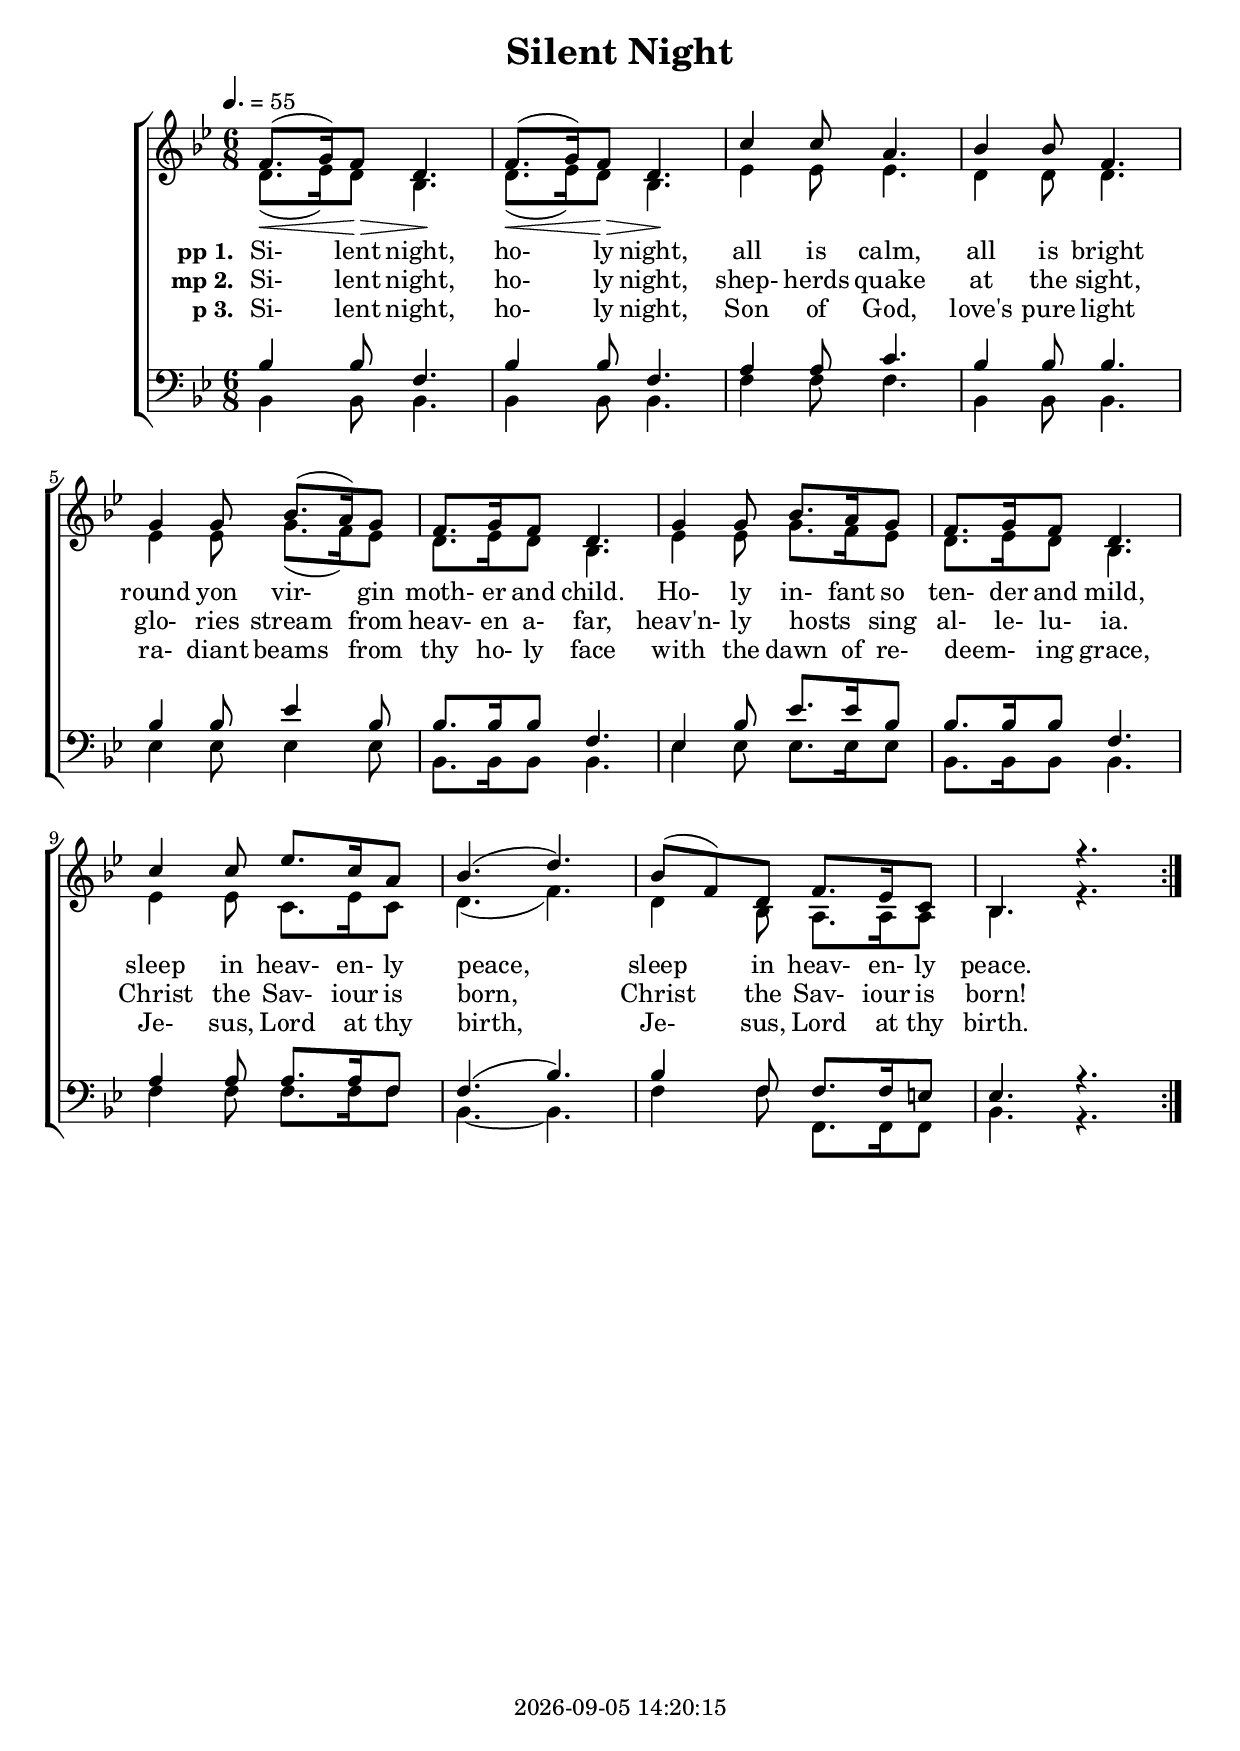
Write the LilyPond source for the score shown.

\version "2.13.53"

today = #(strftime "%Y-%m-%d %H:%M:%S" (localtime (current-time)))

global = {
  \key bes \major
  \time 6/8
  \tempo 4. = 55
}

sopMusic = \relative c' {
  \repeat volta 3 {
    f8.(\< g16) f8 \> d4. \! f8.(\< g16) f8 \> d4. \!
    c'4 c8 a4. bes4 bes8 f4.
    g4 g8 bes8.(a16) g8 f8. g16 f8 d4.
    g4 g8 bes8. a16 g8 f8. g16 f8 d4.
    c'4 c8 ees8. c16 a8 bes4.(d4.)
    bes8(f) d f8. ees16 c8 bes4. r4.
  }
}

sopMusicLoud = \relative c' {
  \repeat volta 3 {
    f8.(g16) f8 d4. \! f8.(g16) f8 d4. \!
    c'4 c8 a4. bes4 bes8 f4.
    g4 g8 bes8.(a16) g8 f8. g16 f8 d4.
    g4 g8 bes8. a16 g8 f8. g16 f8 d4.
    c'4 c8 ees8. c16 a8 bes4.(d4.)
    bes8(f) d f8. ees16 c8 bes4. r4.
  }
}

altoMusic = \relative c'' {
  \repeat volta 3 {
    d,8.(ees16) d8 bes4. d8.(ees16) d8 bes4.
    ees4 ees8 ees4. d4 d8 d4.
    ees4 ees8 g8.(f16) ees8 d8. ees16 d8 bes4.
    ees4 ees8 g8. f16 ees8 d8. ees16 d8 bes4.
    ees4 ees8 c8. ees16 c8 d4.(f4.)
    d4 bes8 a8. a16 a8 bes4. r4.
  }
}

tenorMusic = \relative c' {
  \repeat volta 3 {
    bes4 bes8 f4. bes4 bes8 f4.
    a4 a8 c4. bes4 bes8 bes4.
    bes4 bes8 ees4 bes8 bes8. bes16 bes8 f4.
    ees4 bes'8 ees8. ees16 bes8 bes8. bes16 bes8 f4.
    a4 a8 a8. a16 f8 f4.(bes4.)
    bes4 f8 f8. f16 e8 ees4. r4.
  }
}

bassMusic = \relative c' {
  \repeat volta 3 {
    bes,4 bes8 bes4. bes4 bes8 bes4.
    f'4 f8 f4. bes,4 bes8 bes4.
    ees4 ees8 ees4 ees8 bes8.bes16 bes8 bes4.
    ees4 ees8 ees8. ees16 ees8 bes8. bes16 bes8 bes4.
    f'4 f8 f8. f16 f8 bes,4. ~ bes4.
    f'4 f8 f,8. f16 f8 bes4. r4.
  }
}

firstverse =\lyricmode {
  \set stanza = "pp 1. "
  Si- lent night, ho- ly night,
  all is calm, all is bright
  round yon vir- gin moth- er and child.
  Ho- ly in- fant so ten- der and mild,
  sleep in heav- en- ly peace,
  sleep in heav- en- ly peace.
}

Mfirstverse =\lyricmode {
  "/Si" "lent " "night, " "ho" "ly " "night,"
  "/all " "is " "calm, " "all " "is " "bright"
  "/round " "yon " "vir" "gin " "moth" "er " "and " "child."
  "/Ho" "ly " "in" "fant " "so " "ten" "der " "and " "mild,"
  "/sleep " "in " "heav" "en" "ly " "peace,"
  "/sleep " "in " "heav" "en" "ly " "peace."
}

secondverse = \lyricmode {
  \set stanza = "mp 2. "
  Si- lent night, ho- ly night,
  shep- herds quake at the sight,
  glo- ries stream from heav- en a- far,
  heav'n- ly hosts _ sing al- le- lu- ia.
  Christ the Sav- iour is born,
  Christ the Sav- iour is born!
}

Msecondverse = \lyricmode {
  "\Si" "lent " "night, " "ho" "ly " "night,"
  "/shep" "herds " "quake " "at " "the " "sight,"
  "/glo" "ries " "stream " "from " "heav" "en " "a" "far,"
  "/heav'n" "ly " "hosts " "" "sing " "al" "le" "lu" "ia."
  "/Christ " "the " "Sav" "iour " "is " "born,"
  "/Christ " "the " "Sav" "iour " "is " "born!"
}

thirdverse = \lyricmode {
  \set stanza = "p 3. "
  Si- lent night, ho- ly night,
  Son of God, love's pure light
  ra- diant beams from thy ho- ly face
  with the dawn of re- deem- _ ing grace,
  Je- sus, Lord at thy birth,
  Je- sus, Lord at thy birth.
}

Mthirdverse = \lyricmode {
  "\Si" "lent " "night, " "ho" "ly " "night,"
  "/Son " "of " "God, " "love's " "pure " "light"
  "/ra" "diant " "beams " "from " "thy " "ho" "ly " "face"
  "/with " "the " "dawn " "of " "re" "deem" "" "ing " "grace,"
  "/Je" "sus, " "Lord " "at " "thy " "birth,"
  "/Je" "sus, " "Lord " "at " "thy " "birth."
}

\book
{
  \header {
    title = "Silent Night"
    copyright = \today
  }
  \score {
    \context ChoirStaff <<
      \context Staff = women <<
	\context Voice =
	sopranos { \voiceOne { \global \sopMusic } }
	\context Voice =
	altos { \voiceTwo { \global \altoMusic } }
      >>
      \context Lyrics = firstverse { s1 }
      \context Lyrics = secondverse { s1 }
      \context Lyrics = thirdverse { s1 }
      \context Staff = men <<
	\clef bass
	\context Voice =
	tenors { \voiceOne {\global \tenorMusic } }
	\context Voice =
	basses { \voiceTwo {\global \bassMusic } }
      >>
      \context Lyrics = firstverse \lyricsto basses \firstverse
      \context Lyrics = secondverse \lyricsto basses \secondverse
      \context Lyrics = thirdverse \lyricsto basses \thirdverse
    >>
    
    \layout {
      \context {
				% a little smaller so lyrics
				% can be closer to the staff
	\Staff \override VerticalAxisGroup #'minimum-Y-extent = #'(-3 . 3)
      }
    }
  }
  \score { % karaoke
    <<
    % \context ChoirStaff <<
      \context Staff = sopranos <<
        \set Staff.midiInstrument = #"flute"
	\context Voice =
	sopranos { \voiceOne { \global R2. \unfoldRepeats \sopMusicLoud } }
      >>
      \context Staff = altos <<
        \set Staff.midiInstrument = #"clarinet"
	\context Voice =
	altos { \voiceTwo { \global R2. \unfoldRepeats \altoMusic } }
      >>
      \context Lyrics = firstverse { s1 }
      \context Lyrics = secondverse { s1 }
      \context Lyrics = thirdverse { s1 }
      \context Staff = tenors <<
        \set Staff.midiInstrument = #"oboe"
	\clef bass
	\context Voice =
	tenors { \voiceOne {\global R2. \unfoldRepeats \tenorMusic } }
      >>
      \context Staff = basses <<
        \set Staff.midiInstrument = #"bassoon"
	\clef bass
	\context Voice =
	basses { \voiceTwo {\global R2. \unfoldRepeats \bassMusic } }
      >>
      \context Lyrics = firstverse \lyricsto basses { \Mfirstverse \Msecondverse \Mthirdverse }
    >>
    
    \midi {
      \context {
	\Staff
	\remove "Staff_performer"
      }
      \context {
	\Voice
	\consists "Staff_performer"
      }
      \context {
	\Score
	tempoWholesPerMinute = #(ly:make-moment 80 4)
      }
    }
  }
  \score { % sopranos
      \context Staff <<
	\context Voice { \voiceOne { \global R2. \unfoldRepeats \sopMusicLoud } }
      >>
    
    \midi {
      \context {
	\Staff
	\remove "Staff_performer"
      }
      \context {
	\Voice
	\consists "Staff_performer"
      }
      \context {
	\Score
	tempoWholesPerMinute = #(ly:make-moment 80 4)
      }
    }
  }
  \score { % altos
      \context Staff <<
	\context Voice { \voiceOne { \global R2. \unfoldRepeats \altoMusic } }
      >>
    
    \midi {
      \context {
	\Staff
	\remove "Staff_performer"
      }
      \context {
	\Voice
	\consists "Staff_performer"
      }
      \context {
	\Score
	tempoWholesPerMinute = #(ly:make-moment 80 4)
      }
    }
  }
  \score { % tenors
      \context Staff <<
	\context Voice { \voiceOne { \global R2. \unfoldRepeats \tenorMusic } }
      >>
    
    \midi {
      \context {
	\Staff
	\remove "Staff_performer"
      }
      \context {
	\Voice
	\consists "Staff_performer"
      }
      \context {
	\Score
	tempoWholesPerMinute = #(ly:make-moment 80 4)
      }
    }
  }
  \score { % basses
      \context Staff <<
	\context Voice { \voiceOne { \global R2. \unfoldRepeats \bassMusic } }
      >>
    
    \midi {
      \context {
	\Staff
	\remove "Staff_performer"
      }
      \context {
	\Voice
	\consists "Staff_performer"
      }
      \context {
	\Score
	tempoWholesPerMinute = #(ly:make-moment 80 4)
      }
    }
  }
}
